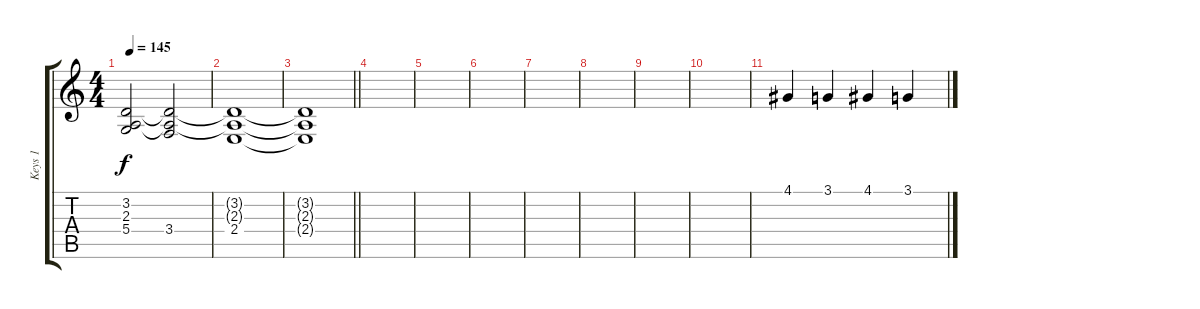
\track ("Keys 1" "Keys 1") {instrument stringensemble1}
\staff {score tabs}
\tuning (E4 B3 G3 D3 A2 E2) {hide}
\ts (4 4)
\tempo 145
\clef g2
\ks c
(3.2{t} 2.3{t} 5.4).2{dy f} (3.2{t} 2.3{t} 3.4).2 |
(3.2{t} 2.3{t} 2.4).1 |
\barLineRight lightlight
(3.2{t} 2.3{t} 2.4{t}).1 |
|
|
|
|
|
|
|
4.1.4{instrument lead5charang} 3.1.4 4.1.4 3.1.4
